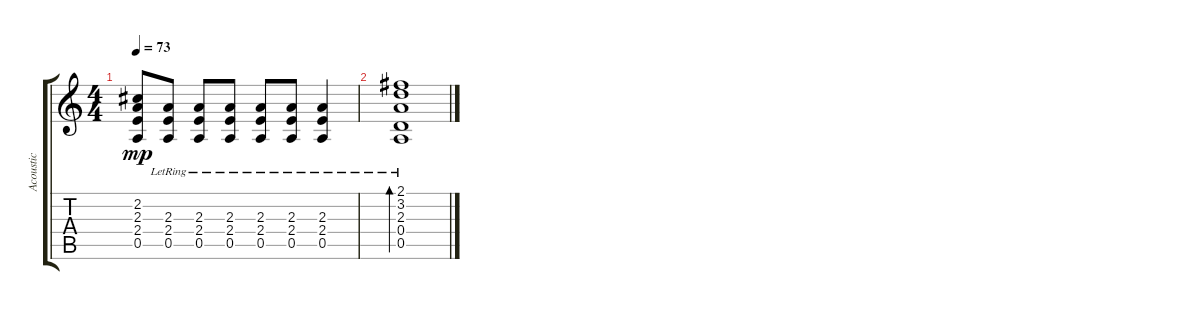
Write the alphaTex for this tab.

\track ("Acoustic" "Acoustic") {instrument acousticguitarsteel}
\staff {score tabs}
\tuning (E4 B3 G3 D3 A2 E2) {hide}
\ts (4 4)
\tempo 73
\clef g2
\ks c
(2.2{t} 2.3{t} 2.4{t} 0.5{t}).8{dy mp} (2.3{lr} 2.4{lr} 0.5{lr}).8 (2.3{lr} 2.4{lr} 0.5{lr}).8 (2.3{lr} 2.4{lr} 0.5{lr}).8 (2.3{lr} 2.4{lr} 0.5{lr}).8 (2.3{lr} 2.4{lr} 0.5{lr}).8 (2.3{lr} 2.4{lr} 0.5{lr}).4 |
(2.1{lr} 3.2{lr} 2.3{lr} 0.4{lr} 0.5{lr}).1{bd 30}
